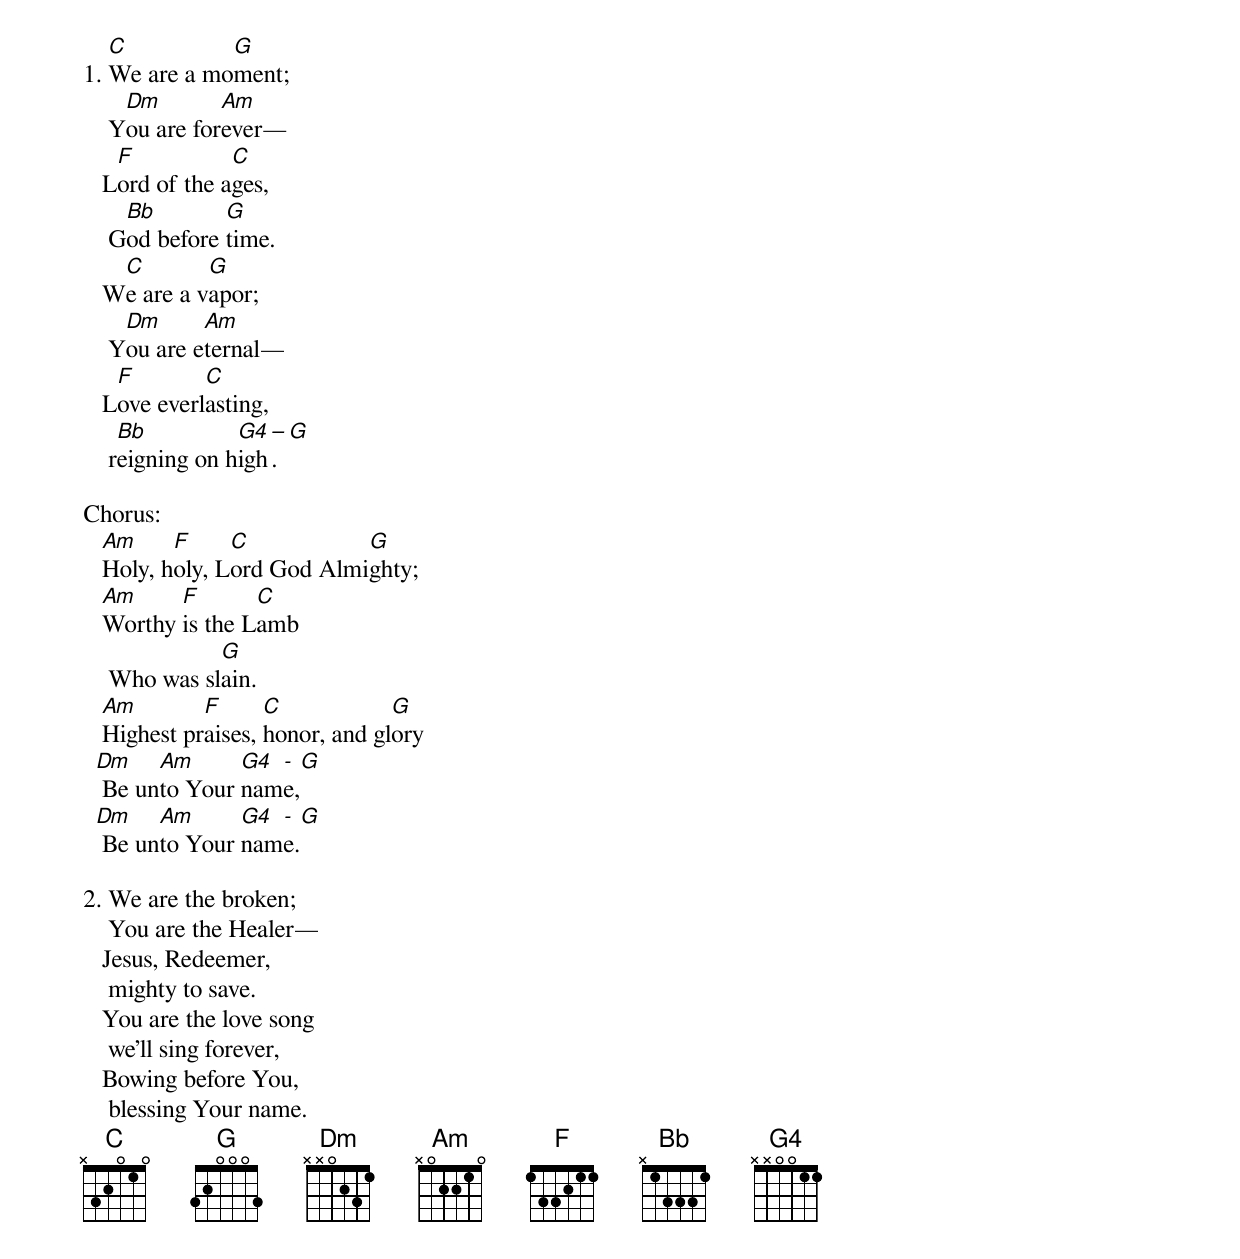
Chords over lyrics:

   C          G
1. We are a moment;
     Dm        Am
    You are forever—
    F           C
   Lord of the ages,
     Bb        G
    God before time.
    C        G
   We are a vapor;
     Dm      Am
    You are eternal—
    F        C
   Love everlasting,
     Bb          G4 – G
    reigning on high.

Chorus:
   Am     F     C           G
   Holy, holy, Lord God Almighty;
   Am     F       C
   Worthy is the Lamb
              G
    Who was slain.
   Am        F      C            G
   Highest praises, honor, and glory
  Dm    Am      G4 - G
   Be unto Your name,
  Dm    Am      G4 - G
   Be unto Your name.

2. We are the broken;
    You are the Healer—
   Jesus, Redeemer,
    mighty to save.
   You are the love song
    we’ll sing forever,
   Bowing before You,
    blessing Your name.
